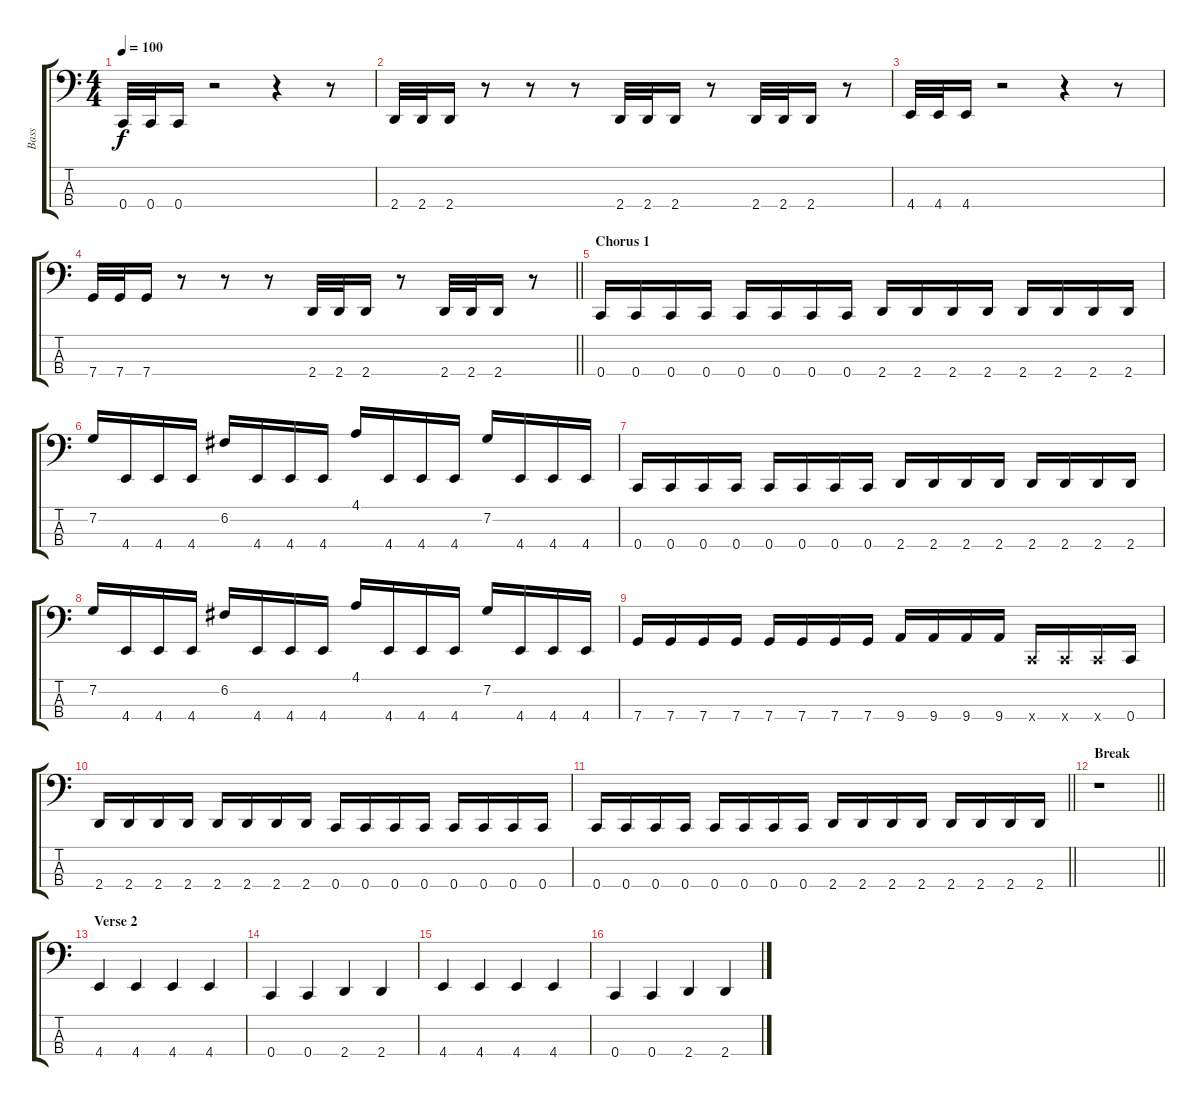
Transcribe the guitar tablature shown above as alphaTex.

\track ("Bass" "Bass") {instrument electricbasspick}
\staff {score tabs}
\tuning (F2 C2 G1 C1) {hide}
\ts (4 4)
\tempo 100
\clef f4
\ks c
0.4.32{dy f} 0.4.32 0.4.16 r.2 r.4 r.8 |
2.4.32 2.4.32 2.4.16 r.8 r.8 r.8 2.4.32 2.4.32 2.4.16 r.8 2.4.32 2.4.32 2.4.16 r.8 |
4.4.32 4.4.32 4.4.16 r.2 r.4 r.8 |
\barLineRight lightlight
7.4.32 7.4.32 7.4.16 r.8 r.8 r.8 2.4.32 2.4.32 2.4.16 r.8 2.4.32 2.4.32 2.4.16 r.8 |
\section ("" "Chorus 1")
0.4.16 0.4.16 0.4.16 0.4.16 0.4.16 0.4.16 0.4.16 0.4.16 2.4.16 2.4.16 2.4.16 2.4.16 2.4.16 2.4.16 2.4.16 2.4.16 |
7.2.16 4.4.16 4.4.16 4.4.16 6.2.16 4.4.16 4.4.16 4.4.16 4.1.16 4.4.16 4.4.16 4.4.16 7.2.16 4.4.16 4.4.16 4.4.16 |
0.4.16 0.4.16 0.4.16 0.4.16 0.4.16 0.4.16 0.4.16 0.4.16 2.4.16 2.4.16 2.4.16 2.4.16 2.4.16 2.4.16 2.4.16 2.4.16 |
7.2.16 4.4.16 4.4.16 4.4.16 6.2.16 4.4.16 4.4.16 4.4.16 4.1.16 4.4.16 4.4.16 4.4.16 7.2.16 4.4.16 4.4.16 4.4.16 |
7.4.16 7.4.16 7.4.16 7.4.16 7.4.16 7.4.16 7.4.16 7.4.16 9.4.16 9.4.16 9.4.16 9.4.16 0.4{x}.16 0.4{x}.16 0.4{x}.16 0.4.16 |
2.4.16 2.4.16 2.4.16 2.4.16 2.4.16 2.4.16 2.4.16 2.4.16 0.4.16 0.4.16 0.4.16 0.4.16 0.4.16 0.4.16 0.4.16 0.4.16 |
\barLineRight lightlight
0.4.16 0.4.16 0.4.16 0.4.16 0.4.16 0.4.16 0.4.16 0.4.16 2.4.16 2.4.16 2.4.16 2.4.16 2.4.16 2.4.16 2.4.16 2.4.16 |
\section ("" "Break")
\barLineRight lightlight
r.1 |
\section ("" "Verse 2")
4.4.4 4.4.4 4.4.4 4.4.4 |
0.4.4 0.4.4 2.4.4 2.4.4 |
4.4.4 4.4.4 4.4.4 4.4.4 |
0.4.4 0.4.4 2.4.4 2.4.4
